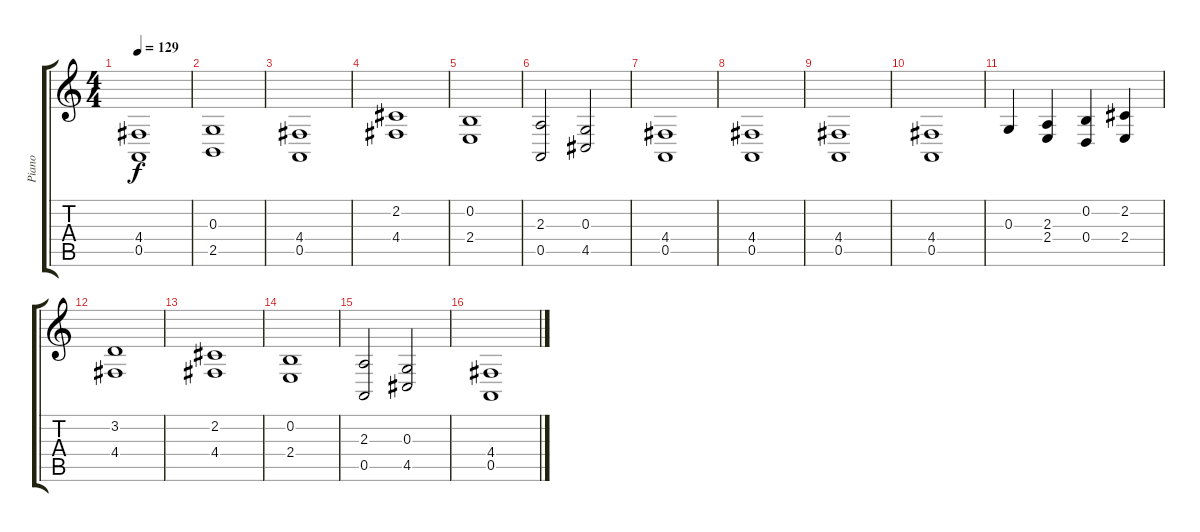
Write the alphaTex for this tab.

\track ("Piano" "Piano") {instrument acousticgrandpiano}
\staff {score tabs}
\tuning (E4 B3 G3 D3 A2 E2) {hide}
\ts (4 4)
\tempo 129
\clef g2
\ks c
(4.4 0.5).1{dy f} |
(0.3 2.5).1 |
(4.4 0.5).1 |
(2.2 4.4).1 |
(0.2 2.4).1 |
(2.3 0.5).2 (0.3 4.5).2 |
(4.4 0.5).1 |
(4.4 0.5).1 |
(4.4 0.5).1 |
(4.4 0.5).1 |
0.3.4 (2.3 2.4).4 (0.2 0.4).4 (2.2 2.4).4 |
(3.2 4.4).1 |
(2.2 4.4).1 |
(0.2 2.4).1 |
(2.3 0.5).2 (0.3 4.5).2 |
(4.4 0.5).1
